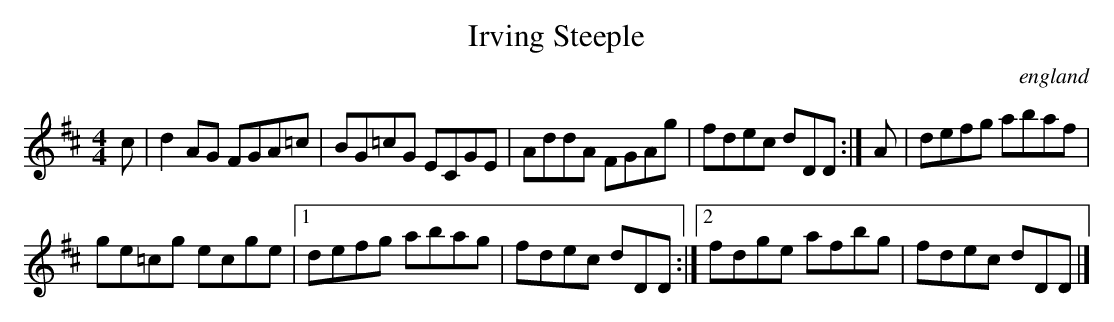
X:1
T:Irving Steeple
O:england
M:4/4
L:1/8
K:D
c|d2 AG FGA=c|BG=cG ECGE|AddA FGAg|fdec dDD:|]A|defg abaf|
ge=cg ecge|1defg abag|fdec dDD:|]2fdge afbg|fdec dDD|]
